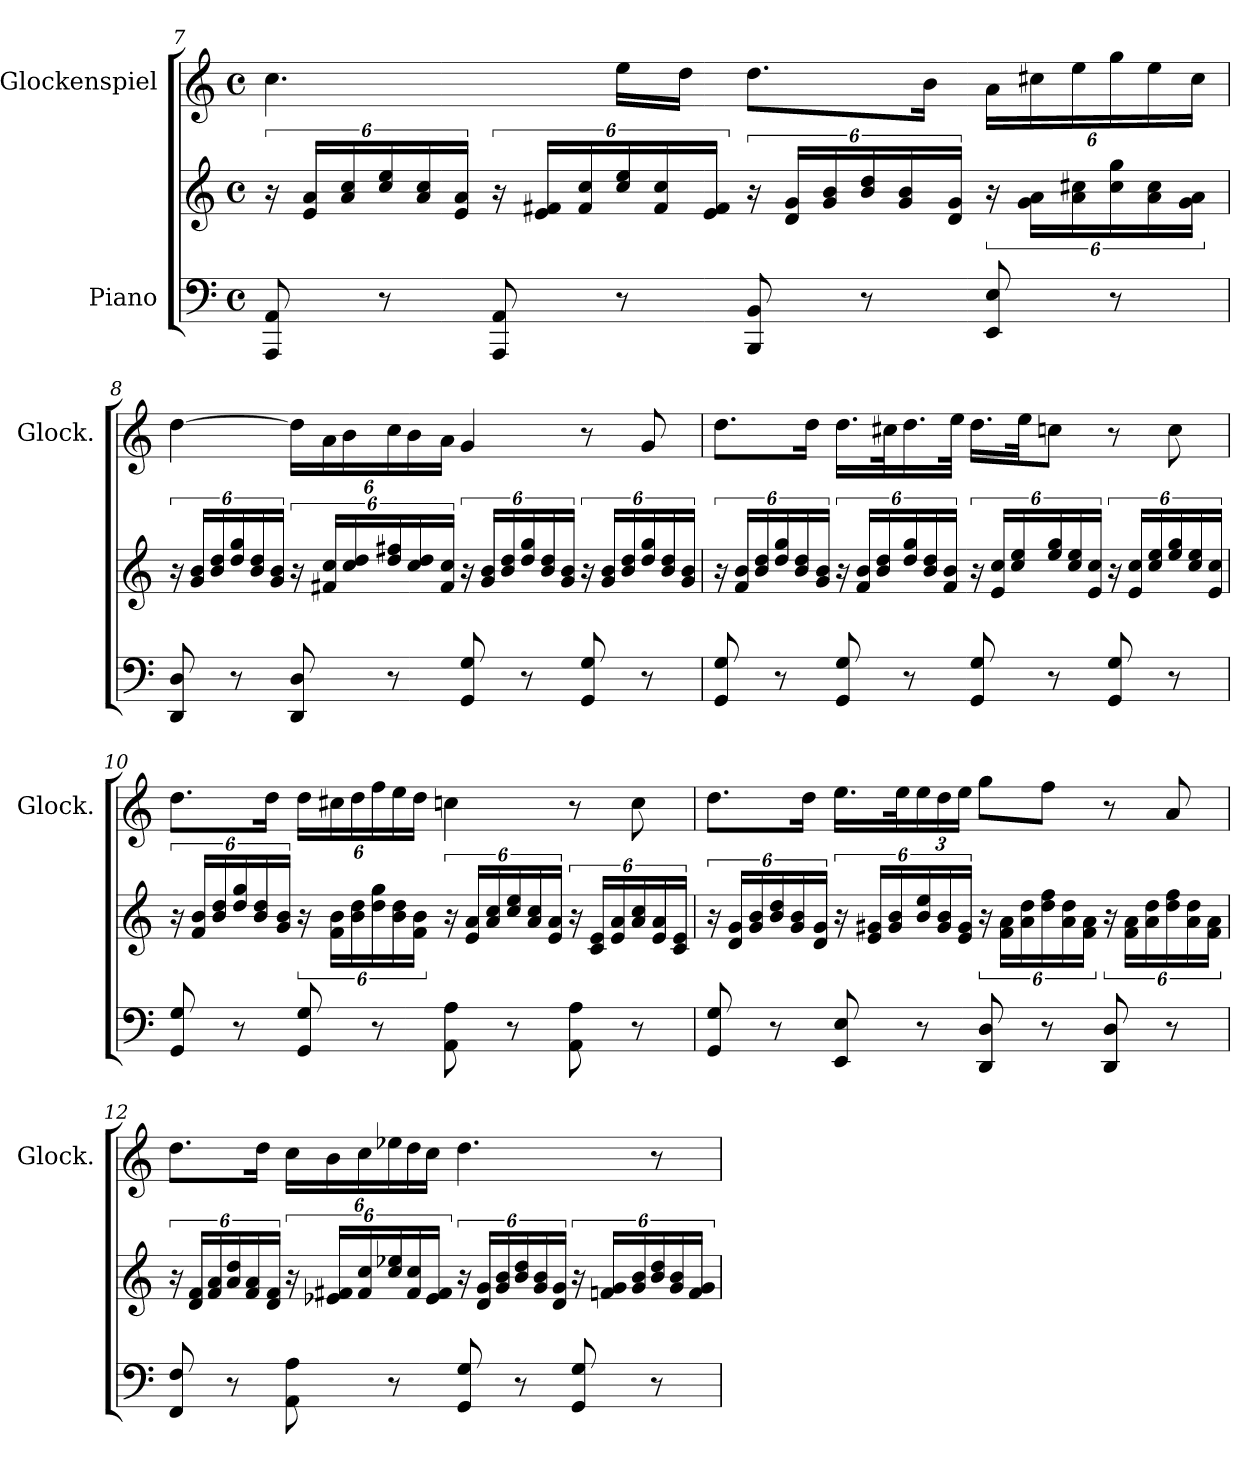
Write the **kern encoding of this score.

**kern	**kern	**kern
*part2	*part2	*part1
*staff3	*staff2	*staff1
*I"Piano	*	*I"Glockenspiel
*	*	*I'Glock.
!!LO:LB:g=z
*clefF4	*clefG2	*clefG2
*	*	*ITrd-14c-24
*k[]	*k[]	*k[]
*M4/4	*M4/4	*M4/4
*met(c)	*met(c)	*met(c)
=7	=7	=7
8AAA/ 8AA/	24r	4.cccc\
.	24e/ 24a/LL	.
.	24a/ 24cc/	.
8r	24cc/ 24ee/	.
.	24a/ 24cc/	.
.	24e/ 24a/JJ	.
8AAA/ 8AA/	24r	.
.	24e/ 24f#X/LL	.
.	24f#/ 24cc/	.
8r	24cc/ 24ee/	16eeee\LL
.	24f#/ 24cc/	.
.	.	16dddd\JJ
.	24e/ 24f#/JJ	.
8BBB/ 8BB/	24r	8.dddd\L
.	24d/ 24g/LL	.
.	24g/ 24b/	.
8r	24b/ 24dd/	.
.	24g/ 24b/	.
.	.	16bbb\Jk
.	24d/ 24g/JJ	.
*	*	*Xbrackettup
8EE/ 8E/	24r	24aaa\LL
.	24g\ 24a\LL	24cccc#X\
.	24a\ 24cc#X\	24eeee\
8r	24cc#\ 24gg\	24gggg\
.	24a\ 24cc#\	24eeee\
.	24g\ 24a\JJ	24cccc#\JJ
=8	=8	=8
8DD/ 8D/	24r	[4dddd\
.	24g/ 24b/LL	.
.	24b/ 24dd/	.
8r	24dd/ 24gg/	.
.	24b/ 24dd/	.
.	24g/ 24b/JJ	.
8DD/ 8D/	24r	24dddd\LL]
.	24f#X/ 24cc/LL	24aaa\
.	24cc/ 24dd/	24bbb\
8r	24dd/ 24ff#X/	24cccc\
.	24cc/ 24dd/	24bbb\
.	24f#/ 24cc/JJ	24aaa\JJ
8GG/ 8G/	24r	4ggg/
.	24g/ 24b/LL	.
.	24b/ 24dd/	.
8r	24dd/ 24gg/	.
.	24b/ 24dd/	.
.	24g/ 24b/JJ	.
8GG/ 8G/	24r	8r
.	24g/ 24b/LL	.
.	24b/ 24dd/	.
8r	24dd/ 24gg/	8ggg/
.	24b/ 24dd/	.
.	24g/ 24b/JJ	.
!!LO:PB:g=z
=9	=9	=9
8GG/ 8G/	24r	8.dddd\L
.	24f/ 24b/LL	.
.	24b/ 24dd/	.
8r	24dd/ 24gg/	.
.	24b/ 24dd/	.
.	.	16dddd\Jk
.	24g/ 24b/JJ	.
8GG/ 8G/	24r	16.dddd\LL
.	24f/ 24b/LL	.
.	24b/ 24dd/	.
.	.	32cccc#X\K
8r	24dd/ 24gg/	16.dddd\
.	24b/ 24dd/	.
.	24f/ 24b/JJ	.
.	.	32eeee\JJk
8GG/ 8G/	24r	16.dddd\LL
.	24e/ 24cc/LL	.
.	24cc/ 24ee/	.
.	.	32eeee\JK
8r	24ee/ 24gg/	8ccccn\J
.	24cc/ 24ee/	.
.	24e/ 24cc/JJ	.
8GG/ 8G/	24r	8r
.	24e/ 24cc/LL	.
.	24cc/ 24ee/	.
8r	24ee/ 24gg/	8cccc\
.	24cc/ 24ee/	.
.	24e/ 24cc/JJ	.
=10	=10	=10
8GG/ 8G/	24r	8.dddd\L
.	24f/ 24b/LL	.
.	24b/ 24dd/	.
8r	24dd/ 24gg/	.
.	24b/ 24dd/	.
.	.	16dddd\Jk
.	24g/ 24b/JJ	.
8GG/ 8G/	24r	24dddd\LL
.	24f\ 24b\LL	24cccc#X\
.	24b\ 24dd\	24dddd\
8r	24dd\ 24gg\	24ffff\
.	24b\ 24dd\	24eeee\
.	24f\ 24b\JJ	24dddd\JJ
8AA\ 8A\	24r	4ccccn\
.	24e/ 24a/LL	.
.	24a/ 24cc/	.
8r	24cc/ 24ee/	.
.	24a/ 24cc/	.
.	24e/ 24a/JJ	.
8AA\ 8A\	24r	8r
.	24c/ 24e/LL	.
.	24e/ 24a/	.
8r	24a/ 24cc/	8cccc\
.	24e/ 24a/	.
.	24c/ 24e/JJ	.
!!LO:LB:g=z
=11	=11	=11
8GG/ 8G/	24r	8.dddd\L
.	24d/ 24g/LL	.
.	24g/ 24b/	.
8r	24b/ 24dd/	.
.	24g/ 24b/	.
.	.	16dddd\Jk
.	24d/ 24g/JJ	.
8EE/ 8E/	24r	16.eeee\LL
.	24e/ 24g#X/LL	.
.	24g#/ 24b/	.
.	.	32eeee\K
8r	24b/ 24ee/	24eeee\
.	24g#/ 24b/	24dddd\
.	24e/ 24g#/JJ	24eeee\JJ
8DD/ 8D/	24r	8gggg\L
.	24f\ 24a\LL	.
.	24a\ 24dd\	.
8r	24dd\ 24ff\	8ffff\J
.	24a\ 24dd\	.
.	24f\ 24a\JJ	.
8DD/ 8D/	24r	8r
.	24f\ 24a\LL	.
.	24a\ 24dd\	.
8r	24dd\ 24ff\	8aaa/
.	24a\ 24dd\	.
.	24f\ 24a\JJ	.
=12	=12	=12
8FF/ 8F/	24r	8.dddd\L
.	24d/ 24f/LL	.
.	24f/ 24a/	.
8r	24a/ 24dd/	.
.	24f/ 24a/	.
.	.	16dddd\Jk
.	24d/ 24f/JJ	.
8AA\ 8A\	24r	24cccc\LL
.	24e-X/ 24f#X/LL	24bbb\
.	24f#/ 24cc/	24cccc\
8r	24cc/ 24ee-X/	24eeee-X\
.	24f#/ 24cc/	24dddd\
.	24e-/ 24f#/JJ	24cccc\JJ
8GG/ 8G/	24r	4.dddd\
.	24d/ 24g/LL	.
.	24g/ 24b/	.
8r	24b/ 24dd/	.
.	24g/ 24b/	.
.	24d/ 24g/JJ	.
8GG/ 8G/	24r	.
.	24fn/ 24g/LL	.
.	24g/ 24b/	.
8r	24b/ 24dd/	8r
.	24g/ 24b/	.
.	24f/ 24g/JJ	.
=	=	=
*-	*-	*-
